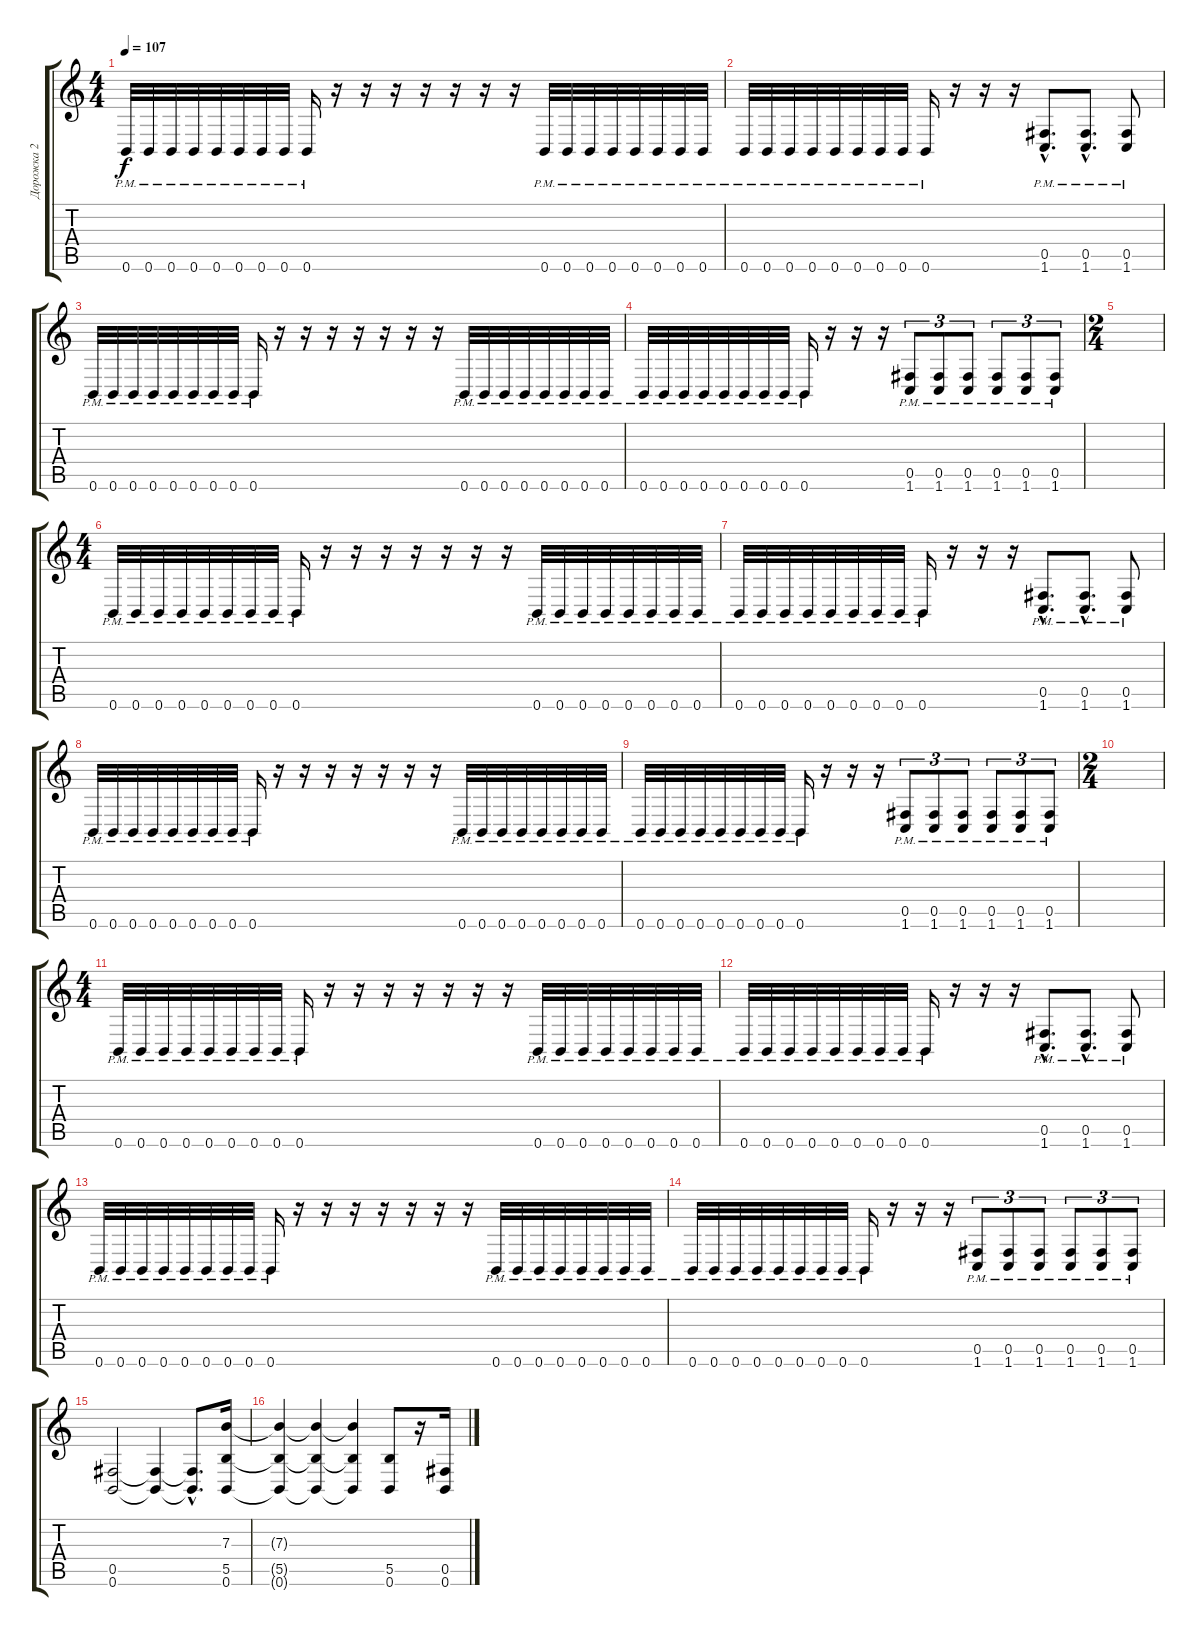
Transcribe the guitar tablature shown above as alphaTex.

\track ("Дорожка 2" "Дорожка 2") {instrument distortionguitar}
\staff {score tabs}
\tuning (Db4 Ab3 E3 B2 Gb2 B1) {hide}
\ts (4 4)
\tempo 107
\clef g2
\ks c
0.6{pm}.32{dy f} 0.6{pm}.32 0.6{pm}.32 0.6{pm}.32 0.6{pm}.32 0.6{pm}.32 0.6{pm}.32 0.6{pm}.32 0.6{pm}.16 r.16 r.16 r.16 r.16 r.16 r.16 r.16 0.6{pm}.32 0.6{pm}.32 0.6{pm}.32 0.6{pm}.32 0.6{pm}.32 0.6{pm}.32 0.6{pm}.32 0.6{pm}.32 |
0.6{pm}.32 0.6{pm}.32 0.6{pm}.32 0.6{pm}.32 0.6{pm}.32 0.6{pm}.32 0.6{pm}.32 0.6{pm}.32 0.6{pm}.16 r.16 r.16 r.16 (0.5{hac pm} 1.6{hac}).8{d} (0.5{hac pm} 1.6{hac}).8{d} (0.5{pm} 1.6).8 |
0.6{pm}.32 0.6{pm}.32 0.6{pm}.32 0.6{pm}.32 0.6{pm}.32 0.6{pm}.32 0.6{pm}.32 0.6{pm}.32 0.6{pm}.16 r.16 r.16 r.16 r.16 r.16 r.16 r.16 0.6{pm}.32 0.6{pm}.32 0.6{pm}.32 0.6{pm}.32 0.6{pm}.32 0.6{pm}.32 0.6{pm}.32 0.6{pm}.32 |
0.6{pm}.32 0.6{pm}.32 0.6{pm}.32 0.6{pm}.32 0.6{pm}.32 0.6{pm}.32 0.6{pm}.32 0.6{pm}.32 0.6{pm}.16 r.16 r.16 r.16 (0.5{pm} 1.6).8{tu (3 2)} (0.5{pm} 1.6).8{tu (3 2)} (0.5{pm} 1.6).8{tu (3 2)} (0.5{pm} 1.6).8{tu (3 2)} (0.5{pm} 1.6).8{tu (3 2)} (0.5{pm} 1.6).8{tu (3 2)} |
\ts (2 4)
|
\ts (4 4)
0.6{pm}.32 0.6{pm}.32 0.6{pm}.32 0.6{pm}.32 0.6{pm}.32 0.6{pm}.32 0.6{pm}.32 0.6{pm}.32 0.6{pm}.16 r.16 r.16 r.16 r.16 r.16 r.16 r.16 0.6{pm}.32 0.6{pm}.32 0.6{pm}.32 0.6{pm}.32 0.6{pm}.32 0.6{pm}.32 0.6{pm}.32 0.6{pm}.32 |
0.6{pm}.32 0.6{pm}.32 0.6{pm}.32 0.6{pm}.32 0.6{pm}.32 0.6{pm}.32 0.6{pm}.32 0.6{pm}.32 0.6{pm}.16 r.16 r.16 r.16 (0.5{hac pm} 1.6{hac}).8{d} (0.5{hac pm} 1.6{hac}).8{d} (0.5{pm} 1.6).8 |
0.6{pm}.32 0.6{pm}.32 0.6{pm}.32 0.6{pm}.32 0.6{pm}.32 0.6{pm}.32 0.6{pm}.32 0.6{pm}.32 0.6{pm}.16 r.16 r.16 r.16 r.16 r.16 r.16 r.16 0.6{pm}.32 0.6{pm}.32 0.6{pm}.32 0.6{pm}.32 0.6{pm}.32 0.6{pm}.32 0.6{pm}.32 0.6{pm}.32 |
0.6{pm}.32 0.6{pm}.32 0.6{pm}.32 0.6{pm}.32 0.6{pm}.32 0.6{pm}.32 0.6{pm}.32 0.6{pm}.32 0.6{pm}.16 r.16 r.16 r.16 (0.5{pm} 1.6).8{tu (3 2)} (0.5{pm} 1.6).8{tu (3 2)} (0.5{pm} 1.6).8{tu (3 2)} (0.5{pm} 1.6).8{tu (3 2)} (0.5{pm} 1.6).8{tu (3 2)} (0.5{pm} 1.6).8{tu (3 2)} |
\ts (2 4)
|
\ts (4 4)
0.6{pm}.32 0.6{pm}.32 0.6{pm}.32 0.6{pm}.32 0.6{pm}.32 0.6{pm}.32 0.6{pm}.32 0.6{pm}.32 0.6{pm}.16 r.16 r.16 r.16 r.16 r.16 r.16 r.16 0.6{pm}.32 0.6{pm}.32 0.6{pm}.32 0.6{pm}.32 0.6{pm}.32 0.6{pm}.32 0.6{pm}.32 0.6{pm}.32 |
0.6{pm}.32 0.6{pm}.32 0.6{pm}.32 0.6{pm}.32 0.6{pm}.32 0.6{pm}.32 0.6{pm}.32 0.6{pm}.32 0.6{pm}.16 r.16 r.16 r.16 (0.5{hac pm} 1.6{hac}).8{d} (0.5{hac pm} 1.6{hac}).8{d} (0.5{pm} 1.6).8 |
0.6{pm}.32 0.6{pm}.32 0.6{pm}.32 0.6{pm}.32 0.6{pm}.32 0.6{pm}.32 0.6{pm}.32 0.6{pm}.32 0.6{pm}.16 r.16 r.16 r.16 r.16 r.16 r.16 r.16 0.6{pm}.32 0.6{pm}.32 0.6{pm}.32 0.6{pm}.32 0.6{pm}.32 0.6{pm}.32 0.6{pm}.32 0.6{pm}.32 |
0.6{pm}.32 0.6{pm}.32 0.6{pm}.32 0.6{pm}.32 0.6{pm}.32 0.6{pm}.32 0.6{pm}.32 0.6{pm}.32 0.6{pm}.16 r.16 r.16 r.16 (0.5{pm} 1.6).8{tu (3 2)} (0.5{pm} 1.6).8{tu (3 2)} (0.5{pm} 1.6).8{tu (3 2)} (0.5{pm} 1.6).8{tu (3 2)} (0.5{pm} 1.6).8{tu (3 2)} (0.5{pm} 1.6).8{tu (3 2)} |
(0.5 0.6).2 (0.5{t} 0.6{t}).4 (0.5{hac t} 0.6{hac t}).8{d} (7.3 5.5 0.6).16 |
(7.3{t} 5.5{t} 0.6{t}).4 (7.3{t} 5.5{t} 0.6{t}).4 (7.3{t} 5.5{t} 0.6{t}).4 (5.5 0.6).8 r.16 (0.5 0.6).16
